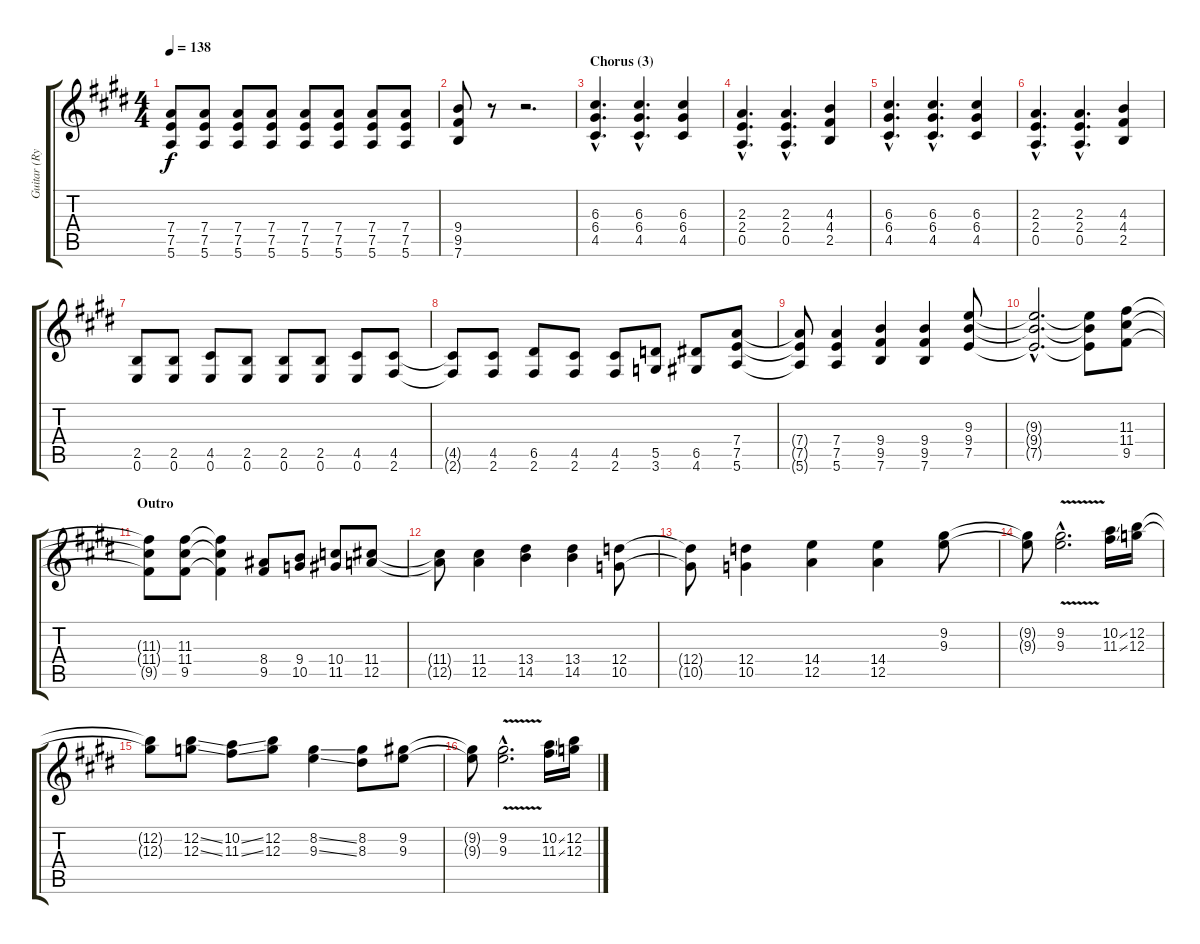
\track ("Guitar (Rythym)" "Guitar (Ry") {instrument overdrivenguitar}
\staff {score tabs}
\tuning (E4 B3 G3 D3 A2 E2) {hide}
\ts (4 4)
\tempo 138
\clef g2
\ks e
(7.4{t} 7.5{t} 5.6{t}).8{dy f} (7.4 7.5 5.6).8 (7.4 7.5 5.6).8 (7.4 7.5 5.6).8 (7.4 7.5 5.6).8 (7.4 7.5 5.6).8 (7.4 7.5 5.6).8 (7.4 7.5 5.6).8 |
(9.4 9.5 7.6).8 r.8 r.2{d} |
\section ("" "Chorus (3)")
(6.3{hac} 6.4{hac} 4.5{hac}).4{d} (6.3{hac} 6.4{hac} 4.5{hac}).4{d} (6.3 6.4 4.5).4 |
(2.3{hac} 2.4{hac} 0.5{hac}).4{d} (2.3{hac} 2.4{hac} 0.5{hac}).4{d} (4.3 4.4 2.5).4 |
(6.3{hac} 6.4{hac} 4.5{hac}).4{d} (6.3{hac} 6.4{hac} 4.5{hac}).4{d} (6.3 6.4 4.5).4 |
(2.3{hac} 2.4{hac} 0.5{hac}).4{d} (2.3{hac} 2.4{hac} 0.5{hac}).4{d} (4.3 4.4 2.5).4 |
(2.5 0.6).8 (2.5 0.6).8 (4.5 0.6).8 (2.5 0.6).8 (2.5 0.6).8 (2.5 0.6).8 (4.5 0.6).8 (4.5 2.6).8 |
(4.5{t} 2.6{t}).8 (4.5 2.6).8 (6.5 2.6).8 (4.5 2.6).8 (4.5 2.6).8 (5.5 3.6).8 (6.5 4.6).8 (7.4 7.5 5.6).8 |
(7.4{t} 7.5{t} 5.6{t}).8 (7.4 7.5 5.6).4 (9.4 9.5 7.6).4 (9.4 9.5 7.6).4 (9.3 9.4 7.5).8 |
(9.3{hac t} 9.4{hac t} 7.5{hac t}).2{d} (9.3{t} 9.4{t} 7.5{t}).8 (11.3 11.4 9.5).8 |
\section ("" "Outro")
(11.3{t} 11.4{t} 9.5{t}).8 (11.3 11.4 9.5).8 (11.3{t} 11.4{t} 9.5{t}).4 (8.4 9.5).8{volume 16} (9.4 10.5).8 (10.4 11.5).8 (11.4 12.5).8 |
(11.4{t} 12.5{t}).8 (11.4 12.5).4 (13.4 14.5).4 (13.4 14.5).4 (12.4 10.5).8 |
(12.4{t} 10.5{t}).8 (12.4 10.5).4 (14.4 12.5).4 (14.4 12.5).4 (9.2 9.3).8 |
(9.2{t} 9.3{t}).8 (9.2{v hac} 9.3{hac}).2{d} (10.2{ss} 11.3{ss}).16 (12.2 12.3).16 |
(12.2{t} 12.3{t}).8 (12.2{ss} 12.3{ss}).8 (10.2{ss} 11.3{ss}).8 (12.2 12.3).8 (8.2{ss} 9.3{ss}).4 (8.2 8.3).8 (9.2 9.3).8 |
(9.2{t} 9.3{t}).8 (9.2{v hac} 9.3{hac}).2{d} (10.2{ss} 11.3{ss}).16 (12.2 12.3).16
